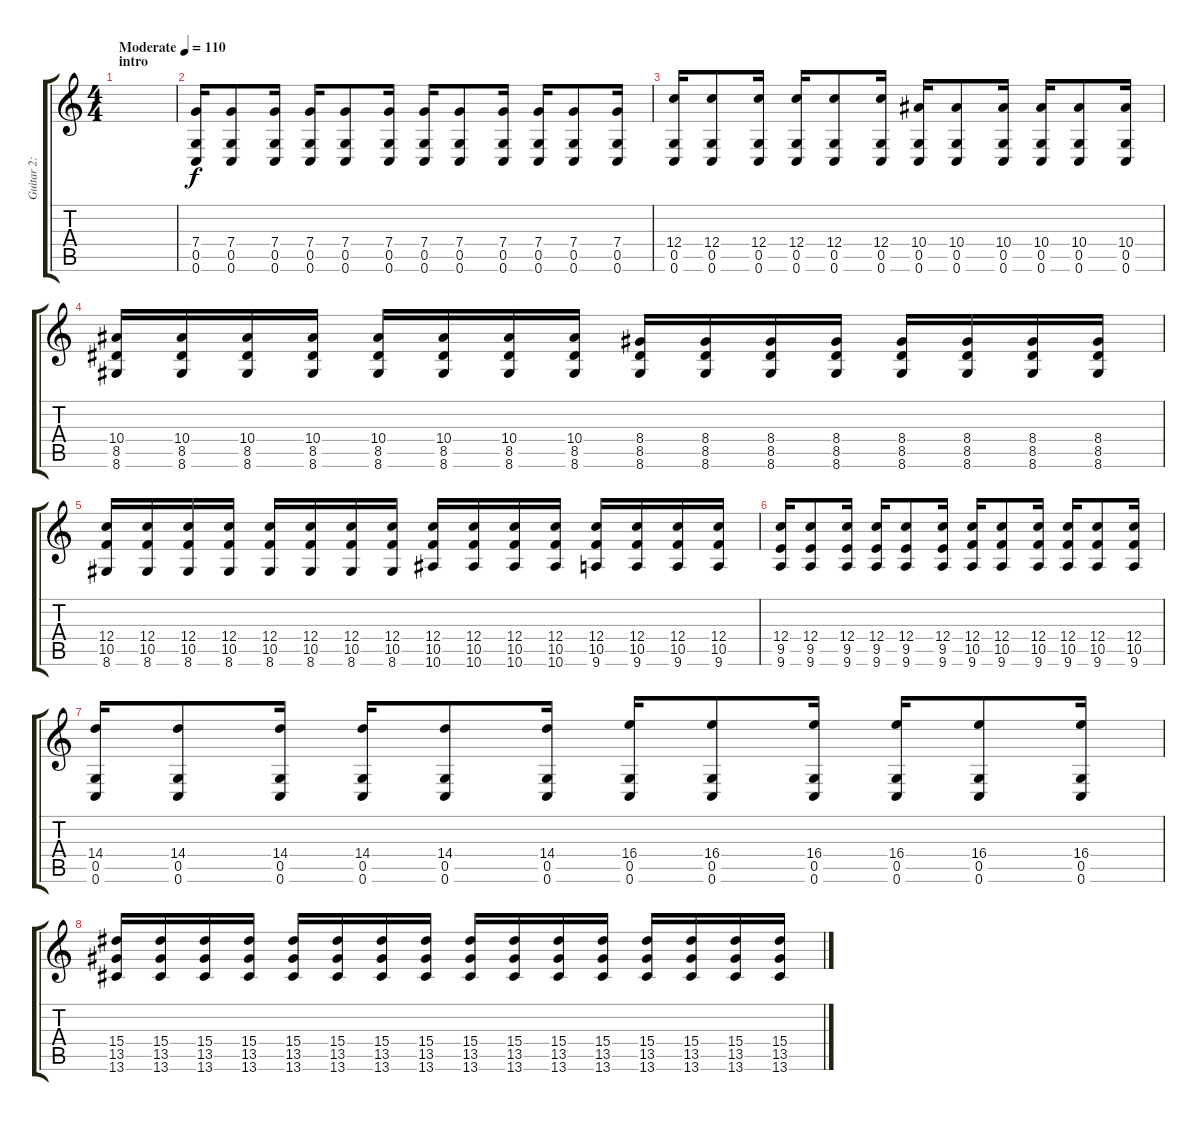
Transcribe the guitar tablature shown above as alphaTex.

\track ("Guitar 2: Maarten" "Guitar 2: ") {instrument distortionguitar}
\staff {score tabs}
\tuning (D4 A3 F3 C3 G2 C2) {hide}
\ts (4 4)
\section ("" "intro")
\tempo (110 "Moderate")
\clef g2
\ks c
|
(7.4 0.5 0.6).16 (7.4 0.5 0.6).8 (7.4 0.5 0.6).16 (7.4 0.5 0.6).16 (7.4 0.5 0.6).8 (7.4 0.5 0.6).16 (7.4 0.5 0.6).16 (7.4 0.5 0.6).8 (7.4 0.5 0.6).16 (7.4 0.5 0.6).16 (7.4 0.5 0.6).8 (7.4 0.5 0.6).16 |
(12.4 0.5 0.6).16 (12.4 0.5 0.6).8 (12.4 0.5 0.6).16 (12.4 0.5 0.6).16 (12.4 0.5 0.6).8 (12.4 0.5 0.6).16 (10.4 0.5 0.6).16 (10.4 0.5 0.6).8 (10.4 0.5 0.6).16 (10.4 0.5 0.6).16 (10.4 0.5 0.6).8 (10.4 0.5 0.6).16 |
(10.4 8.5 8.6).16 (10.4 8.5 8.6).16 (10.4 8.5 8.6).16 (10.4 8.5 8.6).16 (10.4 8.5 8.6).16 (10.4 8.5 8.6).16 (10.4 8.5 8.6).16 (10.4 8.5 8.6).16 (8.4 8.5 8.6).16 (8.4 8.5 8.6).16 (8.4 8.5 8.6).16 (8.4 8.5 8.6).16 (8.4 8.5 8.6).16 (8.4 8.5 8.6).16 (8.4 8.5 8.6).16 (8.4 8.5 8.6).16 |
(12.4 10.5 8.6).16 (12.4 10.5 8.6).16 (12.4 10.5 8.6).16 (12.4 10.5 8.6).16 (12.4 10.5 8.6).16 (12.4 10.5 8.6).16 (12.4 10.5 8.6).16 (12.4 10.5 8.6).16 (12.4 10.5 10.6).16 (12.4 10.5 10.6).16 (12.4 10.5 10.6).16 (12.4 10.5 10.6).16 (12.4 10.5 9.6).16 (12.4 10.5 9.6).16 (12.4 10.5 9.6).16 (12.4 10.5 9.6).16 |
(12.4 9.5 9.6).16 (12.4 9.5 9.6).8 (12.4 9.5 9.6).16 (12.4 9.5 9.6).16 (12.4 9.5 9.6).8 (12.4 9.5 9.6).16 (12.4 10.5 9.6).16 (12.4 10.5 9.6).8 (12.4 10.5 9.6).16 (12.4 10.5 9.6).16 (12.4 10.5 9.6).8 (12.4 10.5 9.6).16 |
(14.4 0.5 0.6).16 (14.4 0.5 0.6).8 (14.4 0.5 0.6).16 (14.4 0.5 0.6).16 (14.4 0.5 0.6).8 (14.4 0.5 0.6).16 (16.4 0.5 0.6).16 (16.4 0.5 0.6).8 (16.4 0.5 0.6).16 (16.4 0.5 0.6).16 (16.4 0.5 0.6).8 (16.4 0.5 0.6).16 |
(15.4 13.5 13.6).16 (15.4 13.5 13.6).16 (15.4 13.5 13.6).16 (15.4 13.5 13.6).16 (15.4 13.5 13.6).16 (15.4 13.5 13.6).16 (15.4 13.5 13.6).16 (15.4 13.5 13.6).16 (15.4 13.5 13.6).16 (15.4 13.5 13.6).16 (15.4 13.5 13.6).16 (15.4 13.5 13.6).16 (15.4 13.5 13.6).16 (15.4 13.5 13.6).16 (15.4 13.5 13.6).16 (15.4 13.5 13.6).16
